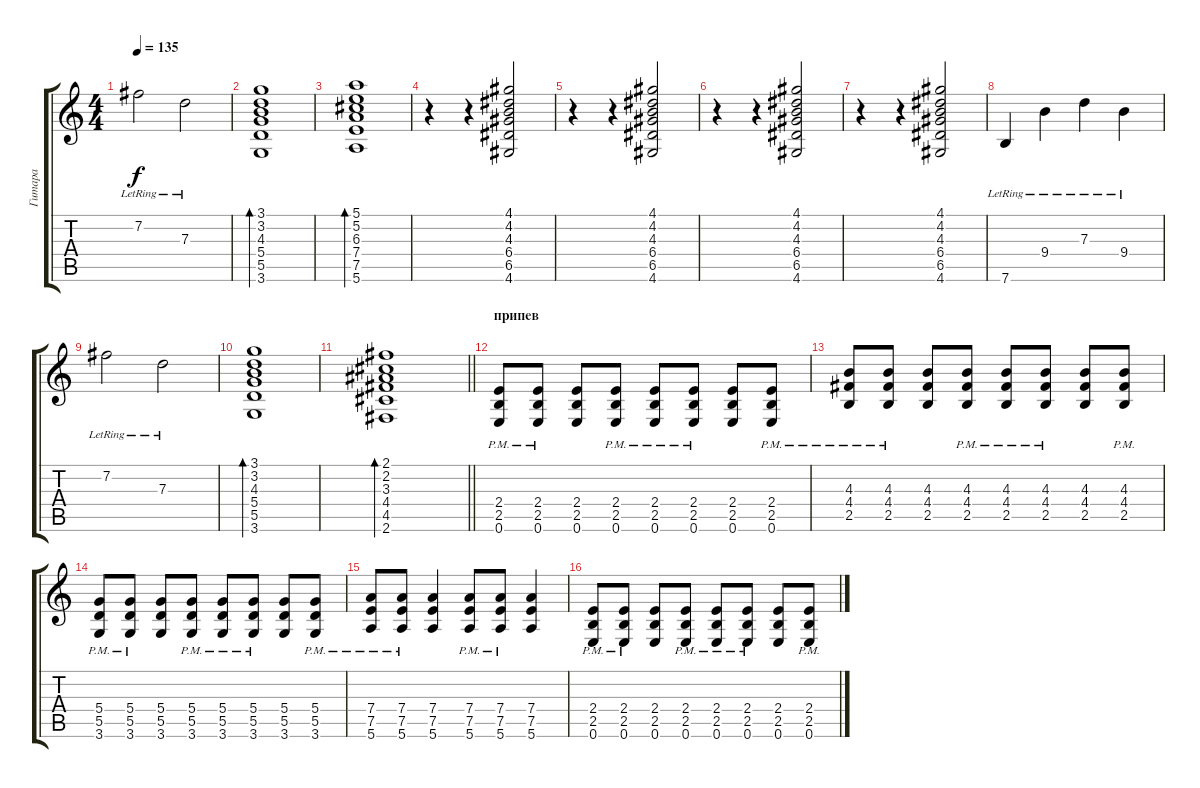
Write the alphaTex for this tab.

\track ("Гитара" "Гитара") {instrument distortionguitar}
\staff {score tabs}
\tuning (E4 B3 G3 D3 A2 E2) {hide}
\ts (4 4)
\tempo 135
\clef g2
\ks c
7.2{lr}.2{dy f} 7.3{lr}.2 |
(3.1 3.2 4.3 5.4 5.5 3.6).1{bd 240} |
(5.1 5.2 6.3 7.4 7.5 5.6).1{bd 60} |
r.4 r.4 (4.1 4.2 4.3 6.4 6.5 4.6).2 |
r.4 r.4 (4.1 4.2 4.3 6.4 6.5 4.6).2 |
r.4 r.4 (4.1 4.2 4.3 6.4 6.5 4.6).2 |
r.4 r.4 (4.1 4.2 4.3 6.4 6.5 4.6).2 |
7.6{lr}.4 9.4{lr}.4 7.3{lr}.4 9.4{lr}.4 |
7.2{lr}.2 7.3{lr}.2 |
(3.1 3.2 4.3 5.4 5.5 3.6).1{bd 240} |
\barLineRight lightlight
(2.1 2.2 3.3 4.4 4.5 2.6).1{bd 240} |
\section ("" "припев")
(2.4{pm} 2.5{pm} 0.6{pm}).8{instrument distortionguitar} (2.4{pm} 2.5{pm} 0.6{pm}).8 (2.4 2.5 0.6).8 (2.4{pm} 2.5{pm} 0.6{pm}).8 (2.4{pm} 2.5{pm} 0.6{pm}).8 (2.4{pm} 2.5{pm} 0.6{pm}).8 (2.4 2.5 0.6).8 (2.4{pm} 2.5{pm} 0.6{pm}).8 |
(4.3{pm} 4.4{pm} 2.5{pm}).8 (4.3{pm} 4.4{pm} 2.5{pm}).8 (4.3 4.4 2.5).8 (4.3{pm} 4.4{pm} 2.5{pm}).8 (4.3{pm} 4.4{pm} 2.5{pm}).8 (4.3{pm} 4.4{pm} 2.5{pm}).8 (4.3 4.4 2.5).8 (4.3{pm} 4.4{pm} 2.5{pm}).8 |
(5.4{pm} 5.5{pm} 3.6{pm}).8 (5.4{pm} 5.5{pm} 3.6{pm}).8 (5.4 5.5 3.6).8 (5.4{pm} 5.5{pm} 3.6{pm}).8 (5.4{pm} 5.5{pm} 3.6{pm}).8 (5.4{pm} 5.5{pm} 3.6{pm}).8 (5.4 5.5 3.6).8 (5.4{pm} 5.5{pm} 3.6{pm}).8 |
(7.4{pm} 7.5{pm} 5.6{pm}).8 (7.4{pm} 7.5{pm} 5.6{pm}).8 (7.4 7.5 5.6).4 (7.4{pm} 7.5{pm} 5.6{pm}).8 (7.4{pm} 7.5{pm} 5.6{pm}).8 (7.4 7.5 5.6).4 |
(2.4{pm} 2.5{pm} 0.6{pm}).8 (2.4{pm} 2.5{pm} 0.6{pm}).8 (2.4 2.5 0.6).8 (2.4{pm} 2.5{pm} 0.6{pm}).8 (2.4{pm} 2.5{pm} 0.6{pm}).8 (2.4{pm} 2.5{pm} 0.6{pm}).8 (2.4 2.5 0.6).8 (2.4{pm} 2.5{pm} 0.6{pm}).8
